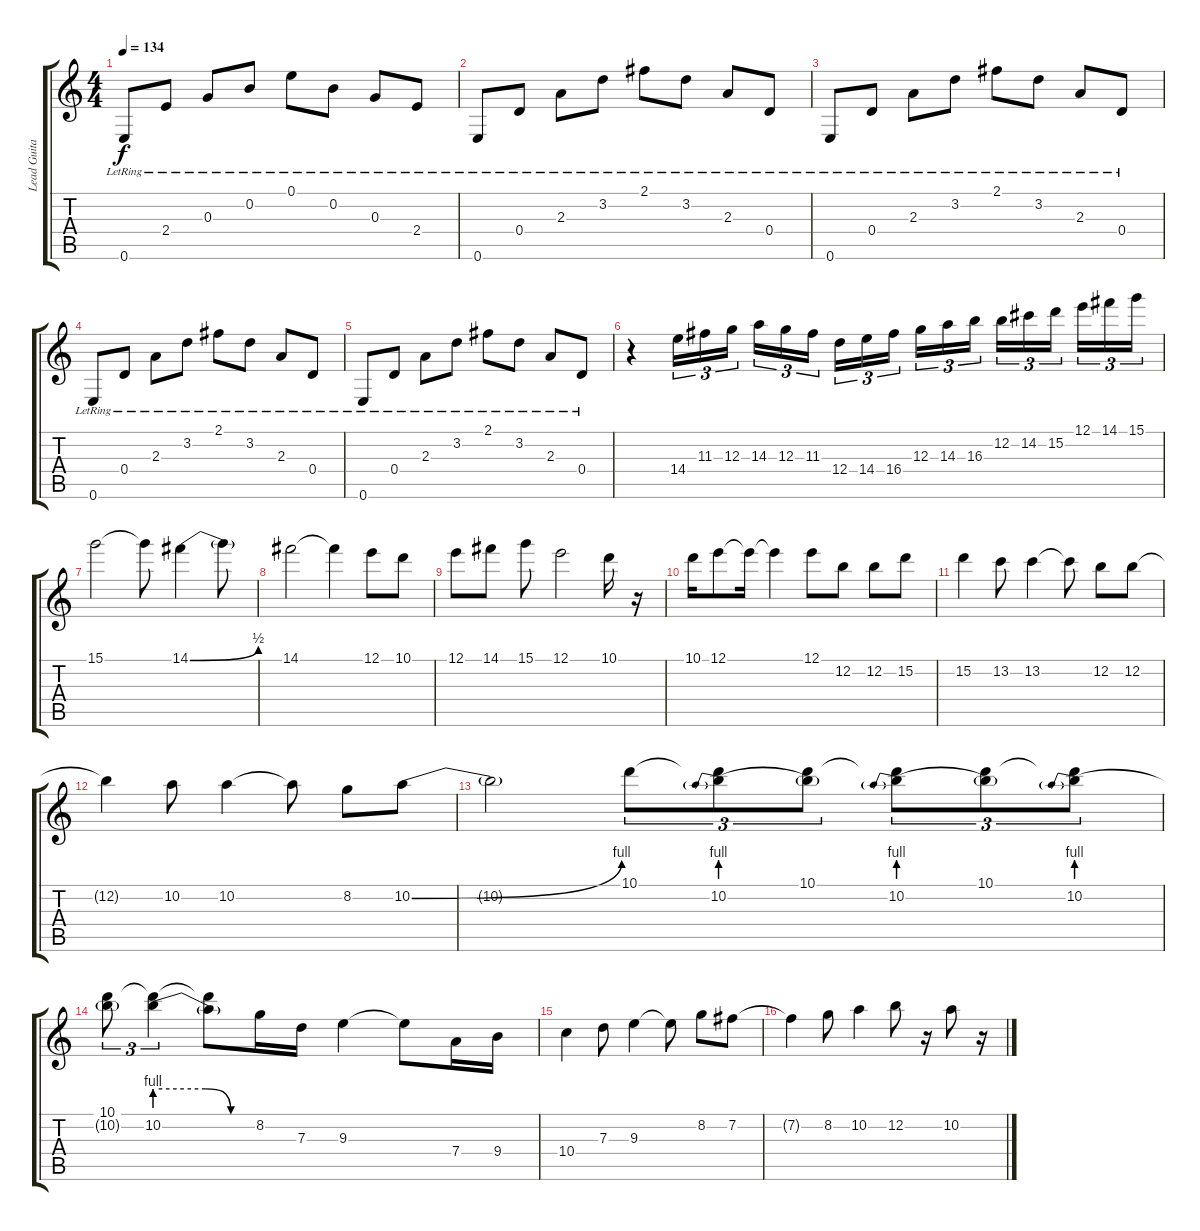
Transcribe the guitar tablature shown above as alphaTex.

\track ("Lead Guitar" "Lead Guita") {instrument distortionguitar}
\staff {score tabs}
\tuning (E4 B3 G3 D3 A2 E2) {hide}
\ts (4 4)
\tempo 134
\clef g2
\ks c
0.6{lr}.8{dy f} 2.4{lr}.8 0.3{lr}.8 0.2{lr}.8 0.1{lr}.8 0.2{lr}.8 0.3{lr}.8 2.4{lr}.8 |
0.6{lr}.8 0.4{lr}.8 2.3{lr}.8 3.2{lr}.8 2.1{lr}.8 3.2{lr}.8 2.3{lr}.8 0.4{lr}.8 |
0.6{lr}.8 0.4{lr}.8 2.3{lr}.8 3.2{lr}.8 2.1{lr}.8 3.2{lr}.8 2.3{lr}.8 0.4{lr}.8 |
0.6{lr}.8 0.4{lr}.8 2.3{lr}.8 3.2{lr}.8 2.1{lr}.8 3.2{lr}.8 2.3{lr}.8 0.4{lr}.8 |
0.6{lr}.8 0.4{lr}.8 2.3{lr}.8 3.2{lr}.8 2.1{lr}.8 3.2{lr}.8 2.3{lr}.8 0.4{lr}.8 |
r.4{instrument distortionguitar} 14.4.16{tu (3 2)} 11.3.16{tu (3 2)} 12.3.16{tu (3 2) beam splitsecondary} 14.3.16{tu (3 2)} 12.3.16{tu (3 2)} 11.3.16{tu (3 2)} 12.4.16{tu (3 2)} 14.4.16{tu (3 2)} 16.4.16{tu (3 2) beam splitsecondary} 12.3.16{tu (3 2)} 14.3.16{tu (3 2)} 16.3.16{tu (3 2)} 12.2.16{tu (3 2)} 14.2.16{tu (3 2)} 15.2.16{tu (3 2) beam splitsecondary} 12.1.16{tu (3 2)} 14.1.16{tu (3 2)} 15.1.16{tu (3 2)} |
15.1.2 15.1{t}.8 14.1{be (bend 0 0 60 2)}.4 14.1{t}.8 |
14.1.2 14.1{t}.4 12.1.8 10.1.8 |
12.1.8 14.1.8 15.1.8 12.1.2 10.1.16 r.16 |
10.1.16 12.1.8 12.1{t}.16 12.1{t}.4 12.1.8 12.2.8 12.2.8 15.2.8 |
15.2.4 13.2.8 13.2.4 13.2{t}.8 12.2.8 12.2.8 |
12.2{t}.4 10.2.8 10.2.4 10.2{t}.8 8.2.8 10.2{be (bend 0 0 60 4)}.8 |
10.2{t}.2 10.1.8{tu (3 2)} (10.1{t} 10.2{be (prebend 0 4 60 4)}).8{tu (3 2)} (10.1 10.2{t}).8{tu (3 2)} (10.1{t} 10.2{be (prebend 0 4 60 4)}).8{tu (3 2)} (10.1 10.2{t}).8{tu (3 2)} (10.1{t} 10.2{be (prebend 0 4 60 4)}).8{tu (3 2)} |
(10.1 10.2{t}).8{tu (3 2)} (10.1{t} 10.2{be (custom 0 4 30 4 45 0 60 0)}).4{tu (3 2)} (10.1{t} 10.2{t}).8 8.2.16 7.3.16 9.3.4 9.3{t}.8 7.4.16 9.4.16 |
10.4.4 7.3.8 9.3.4 9.3{t}.8 8.2.8 7.2.8 |
7.2{t}.4 8.2.8 10.2.4 12.2.8 r.16 10.2.8 r.16
